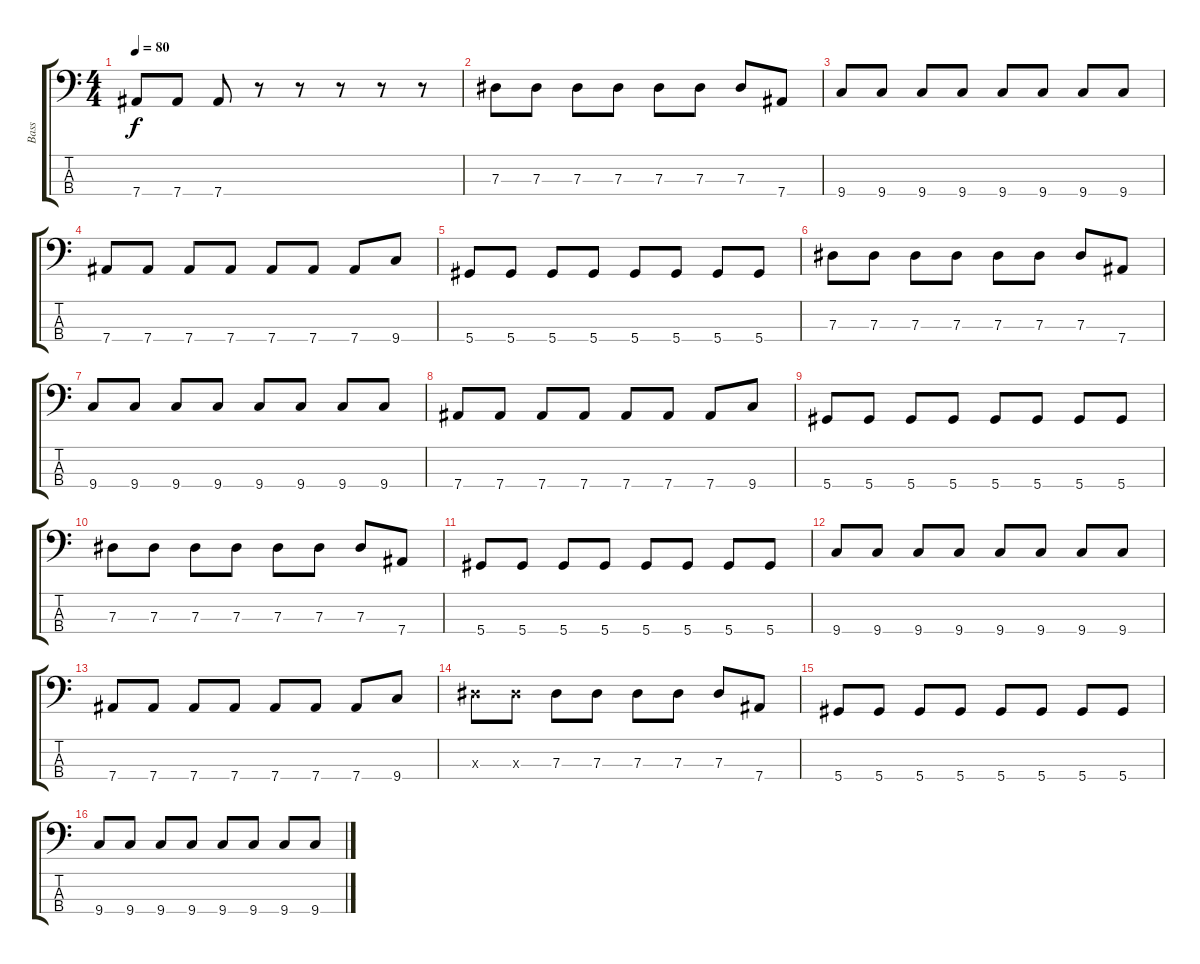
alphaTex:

\track ("Bass" "Bass") {instrument electricbassfinger}
\staff {score tabs}
\tuning (Gb2 Db2 Ab1 Eb1) {hide}
\ts (4 4)
\tempo 80
\clef f4
\ks c
7.4.8{dy f} 7.4.8 7.4.8 r.8 r.8 r.8 r.8 r.8 |
7.3.8 7.3.8 7.3.8 7.3.8 7.3.8 7.3.8 7.3.8 7.4.8 |
9.4.8 9.4.8 9.4.8 9.4.8 9.4.8 9.4.8 9.4.8 9.4.8 |
7.4.8 7.4.8 7.4.8 7.4.8 7.4.8 7.4.8 7.4.8 9.4.8 |
5.4.8 5.4.8 5.4.8 5.4.8 5.4.8 5.4.8 5.4.8 5.4.8 |
7.3.8 7.3.8 7.3.8 7.3.8 7.3.8 7.3.8 7.3.8 7.4.8 |
9.4.8 9.4.8 9.4.8 9.4.8 9.4.8 9.4.8 9.4.8 9.4.8 |
7.4.8 7.4.8 7.4.8 7.4.8 7.4.8 7.4.8 7.4.8 9.4.8 |
5.4.8 5.4.8 5.4.8 5.4.8 5.4.8 5.4.8 5.4.8 5.4.8 |
7.3.8 7.3.8 7.3.8 7.3.8 7.3.8 7.3.8 7.3.8 7.4.8 |
5.4.8 5.4.8 5.4.8 5.4.8 5.4.8 5.4.8 5.4.8 5.4.8 |
9.4.8 9.4.8 9.4.8 9.4.8 9.4.8 9.4.8 9.4.8 9.4.8 |
7.4.8 7.4.8 7.4.8 7.4.8 7.4.8 7.4.8 7.4.8 9.4.8 |
7.3{x}.8 7.3{x}.8 7.3.8 7.3.8 7.3.8 7.3.8 7.3.8 7.4.8 |
5.4.8 5.4.8 5.4.8 5.4.8 5.4.8 5.4.8 5.4.8 5.4.8 |
9.4.8 9.4.8 9.4.8 9.4.8 9.4.8 9.4.8 9.4.8 9.4.8
